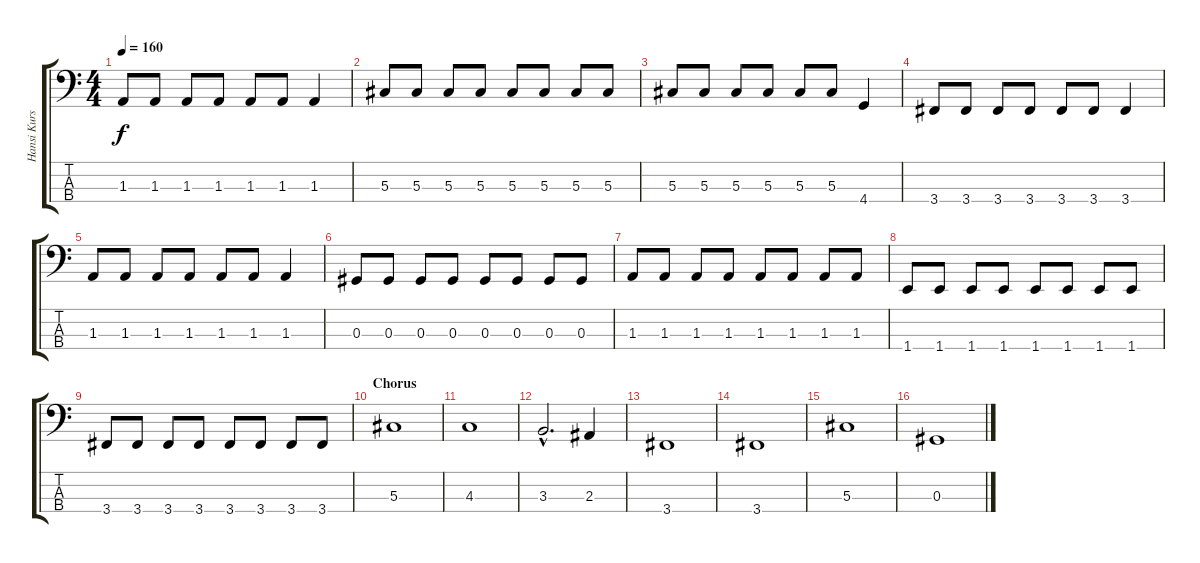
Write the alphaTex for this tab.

\track ("Hansi Kursh (Bass)" "Hansi Kurs") {instrument electricbasspick}
\staff {score tabs}
\tuning (Gb2 Db2 Ab1 Eb1) {hide}
\ts (4 4)
\tempo 160
\clef f4
\ks c
1.3.8{dy f} 1.3.8 1.3.8 1.3.8 1.3.8 1.3.8 1.3.4 |
5.3.8 5.3.8 5.3.8 5.3.8 5.3.8 5.3.8 5.3.8 5.3.8 |
5.3.8 5.3.8 5.3.8 5.3.8 5.3.8 5.3.8 4.4.4 |
3.4.8 3.4.8 3.4.8 3.4.8 3.4.8 3.4.8 3.4.4 |
1.3.8 1.3.8 1.3.8 1.3.8 1.3.8 1.3.8 1.3.4 |
0.3.8 0.3.8 0.3.8 0.3.8 0.3.8 0.3.8 0.3.8 0.3.8 |
1.3.8 1.3.8 1.3.8 1.3.8 1.3.8 1.3.8 1.3.8 1.3.8 |
1.4.8 1.4.8 1.4.8 1.4.8 1.4.8 1.4.8 1.4.8 1.4.8 |
3.4.8 3.4.8 3.4.8 3.4.8 3.4.8 3.4.8 3.4.8 3.4.8 |
\section ("" "Chorus")
5.3.1 |
4.3.1 |
3.3{hac}.2{d} 2.3.4 |
3.4.1 |
3.4.1 |
5.3.1 |
0.3.1
